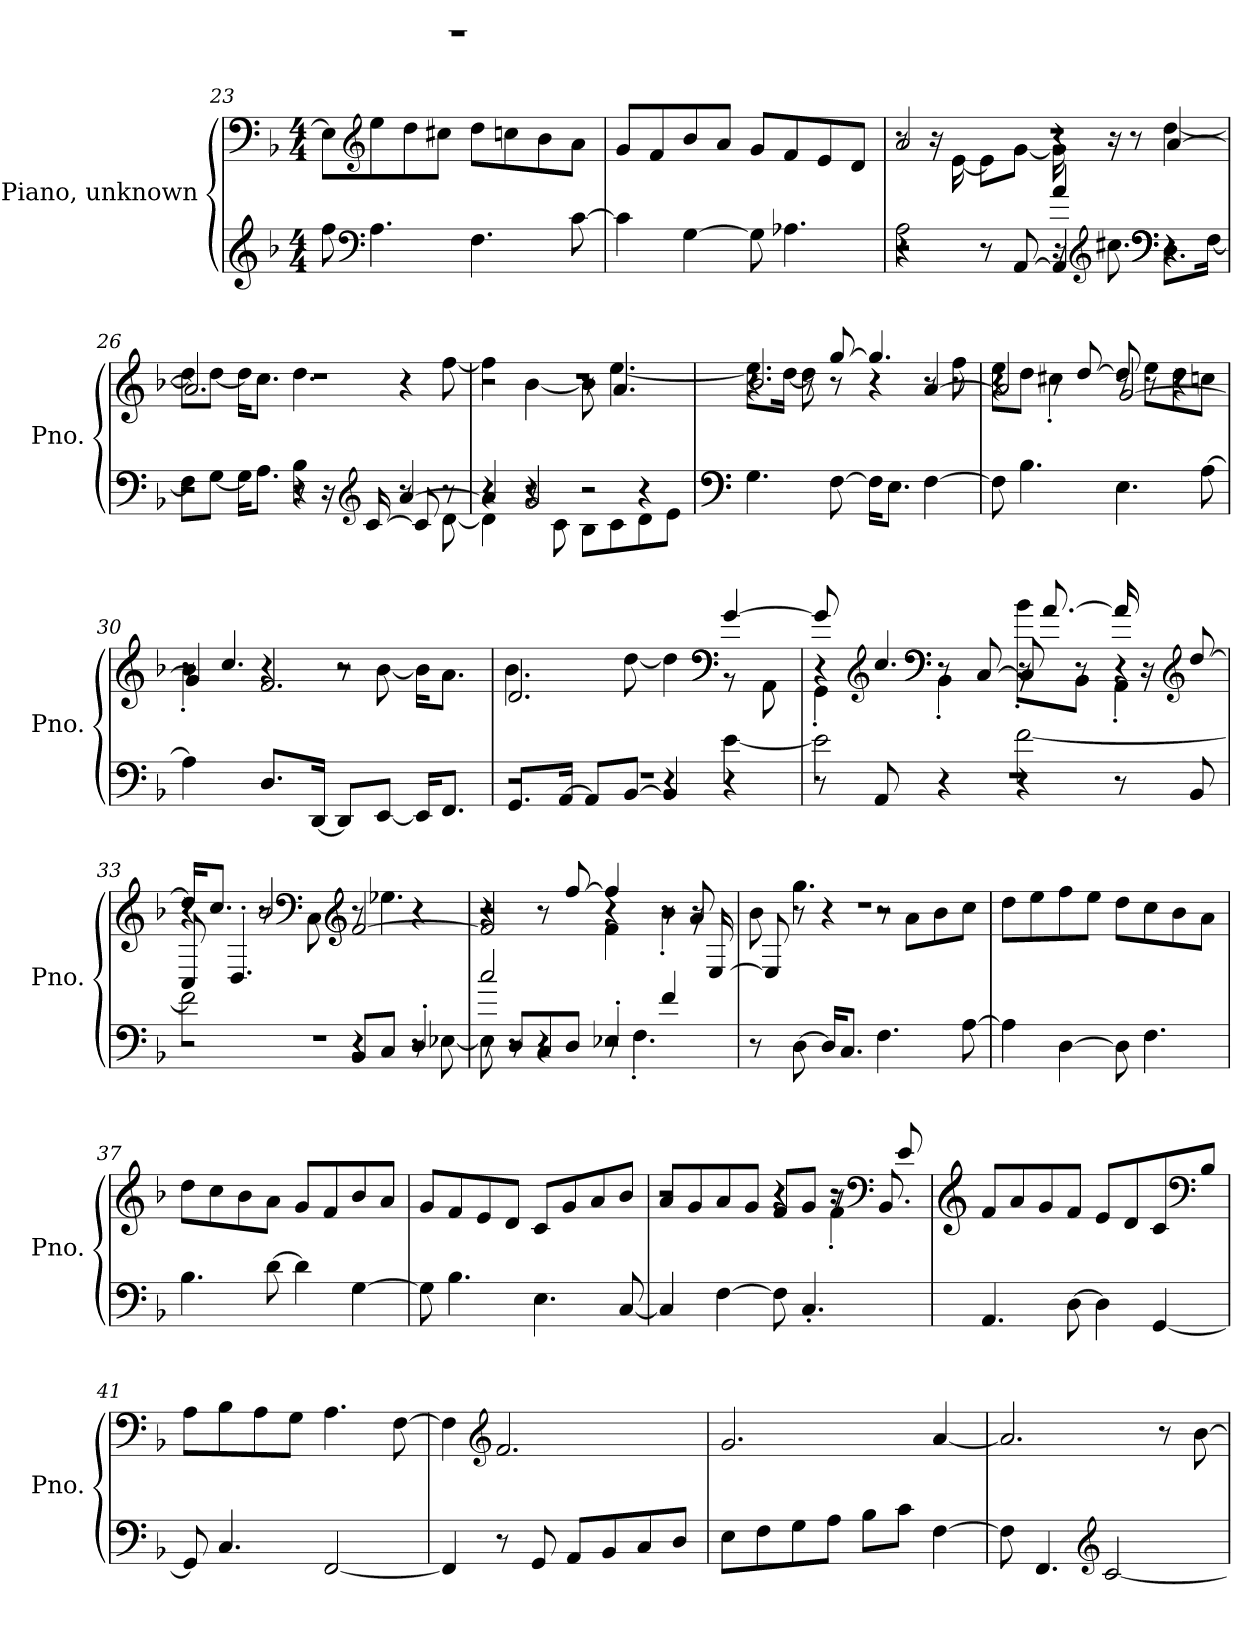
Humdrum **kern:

**kern	**kern
*part1	*part1
*staff2	*staff1
*I"Piano, unknown	*
*I'Pno.	*
*clefG2	*clefF4
*k[b-]	*k[b-]
*M4/4	*M4/4
=23	=23
*	*^
8ff\	1r	8E\L]
*clefF4	*clefG2	*
4.A\	.	8ee\
.	.	8dd\
.	.	8cc#X\J
4.F\	.	8dd\L
.	.	8ccn\
.	.	8b-\
[8c\	.	8a\J
*	*v	*v
=24	=24
4c\]	8g/L
.	8f/
[4G\	8b-/
.	8a/J
8G\]	8g/L
4.A-X\	8f/
.	8e/
.	8d/J
!!LO:PB:g=z
=25	=25
*^	*^
*	*^	*	*^
2r	2A\	4r	1r	8r	2a/
.	.	.	.	16r	.
.	.	.	.	[16e\	.
.	.	8r	.	8e\L]	.
.	.	[8AA/	.	[8g\J	.
4a/	16r	4AA/]	.	16g\]	4r
*clefG2	*	*	*	*	*
.	8.cc#X\	.	.	16r	.
.	.	.	.	8r	.
*clefF4	*	*	*	*	*
4r	8.D\L	4r	.	[4dd\	[4a/
.	[16F\Jk	.	.	.	.
=26	=26	=26	=26	=26	=26
2r	8F\L]	2r	1r	8dd\L]	2.a/]
.	[8G\J	.	.	[8dd\J	.
.	16G\KL]	.	.	16dd\KL]	.
.	8.A\J	.	.	8.cc\J	.
4r	4B-\	8r	.	4.dd\	.
.	.	16r	.	.	.
*clefG2	*	*	*	*	*
.	.	[16c/	.	.	.
[4a/	8r	8c/]	.	.	4r
.	[8d\	8r	.	[8ff\	.
=27	=27	=27	=27	=27	=27
4a/]	4d\]	4r	1r	4ff\]	2r
4r	8r	2g/	.	[4b-\	.
.	8c\	.	.	.	.
2r	8B-\L	.	.	8b-\]	8r
.	8c\	.	.	[4.ee\	4.a/
.	8d\	4r	.	.	.
.	8e\J	.	.	.	.
*v	*v	*v	*	*	*
!!LO:LB:g=z	!!	!!
=28	=28	=28	=28
*clefF4	*	*	*
4.G\	4r	8.ee\L]	2.b-/
.	.	[16dd\Jk	.
.	8r	8dd\]	.
[8F\	[8gg/	8r	.
16F\KL]	4.gg/]	4r	.
8.E\J	.	.	.
[4F\	.	8r	[4a/
.	8r	8ff\	.
=29	=29	=29	=29
8F\]	4r	8ee\L	2a/]
4.B-\	.	8dd\J	.
.	8r	4cc#X'\	.
.	[8dd/	.	.
4.E\	8dd/]	8r	[2g/
.	8r	8ee\L	.
.	4r	8dd\	.
[8A\	.	8ccn\J	.
=30	=30	=30	=30
4A\]	8r	4b-'\	4g/]
.	4.cc/	.	.
8.D/L	.	4r	2.f/
[16DD/Jk	.	.	.
8DD/L]	2r	8r	.
[8EE/J	.	[8b-\	.
16EE/KL]	.	16b-\KL]	.
8.FF/J	.	8.a\J	.
*	*	*v	*v
!!LO:LB:g=z
=31	=31	=31
*^	*	*
*	*^	*	*
1r	2r	8.GG/L	2.d/	4.b-\
.	.	[16AA/Jk	.	.
.	.	8AA/L]	.	.
.	.	[8BB-/J	.	[8dd\
.	4r	4BB-/]	.	4dd\]
*	*	*	*clefF4	*
.	[4e\	4r	[4g/	8r
.	.	.	.	8AA\
=32	=32	=32	=32	=32
*	*	*	*	*^
1r	2e\]	8r	8g/]	4GG'\	4r
*	*	*	*clefG2	*	*
.	.	8AA/	4.cc/	.	.
*	*	*	*clefF4	*	*
.	.	4r	.	4BB-'\	8r
.	.	.	.	.	[8C/
.	[2f\	4r	16r	8b-'\L	8C/]
.	.	.	[8.a/	.	.
.	.	.	.	8BB-\J	8r
.	.	8r	16a/]	4AA'\	4r
.	.	.	16r	.	.
*	*	*	*clefG2	*	*
.	.	8BB-/	[8dd/	.	.
!!LO:LB:g=z	!!	!!
=33	=33	=33	=33	=33	=33
1r	2f\]	2r	16dd/KL]	4r	8C/
.	.	.	8.cc/J	.	.
.	.	.	.	.	4.D'/
.	.	.	2b-/	8r	.
*	*	*	*clefF4	*	*
.	.	.	.	8C\	.
*	*	*	*clefG2	*	*
.	4r	8BB-/L	.	8r	[2f/
.	.	8C/J	.	4.ee-X\	.
.	8r	4D'/	4r	.	.
.	[8E-X\	.	.	.	.
=34	=34	=34	=34	=34	=34
2cc/	8E-\]	8r	4r	2r	2f/]
.	8r	8D/L	.	.	.
.	4r	8C/	8r	.	.
.	.	8D/J	[8ff/	.	.
2r	8r	4E-X'/	4ff/]	4f\	4r
.	4.F'\	.	.	.	.
.	.	4f/	8r	4b-'\	8r
.	.	.	8a/	.	16r
.	.	.	.	.	[16E/
*v	*v	*v	*	*	*
=35	=35	=35	=35
8r	1r	8b-\	8E/]
[8D\	.	4.gg\	8r
16D/KL]	.	.	4r
8.C/J	.	.	.
4.F\	.	8r	2r
.	.	8a\L	.
.	.	8b-\	.
[8A\	.	8cc\J	.
*	*v	*v	*v
!!LO:LB:g=z
=36	=36
4A\]	8dd\L
.	8ee\
[4D\	8ff\
.	8ee\J
8D\]	8dd\L
4.F\	8cc\
.	8b-\
.	8a\J
=37	=37
4.B-\	8dd\L
.	8cc\
.	8b-\
[8d\	8a\J
4d\]	8g/L
.	8f/
[4G\	8b-/
.	8a/J
=38	=38
8G\]	8g/L
4.B-\	8f/
.	8e/
.	8d/J
4.E\	8c/L
.	8g/
.	8a/
[8C/	8b-/J
=39	=39
*	*^
*	*	*^
4C/]	8a/L	2r	2r
.	8g/	.	.
[4F\	8a/	.	.
.	8g/J	.	.
8F\]	8f/L	4r	4r
4.C'/	8g/J	.	.
.	8r	4f'\	16r
*	*clefF4	*	*
.	.	.	8.BB-/
.	8e/	.	.
*	*v	*v	*v
!!LO:LB:g=z
=40	=40
*	*clefG2
4.AA/	8f/L
.	8a/
.	8g/
[8D\	8f/J
4D\]	8e/L
.	8d/
[4GG/	8c/
*	*clefF4
.	8B-/J
=41	=41
8GG/]	8A\L
4.C/	8B-\
.	8A\
.	8G\J
[2FF/	4.A\
.	[8F\
=42	=42
4FF/]	4F\]
*	*clefG2
8r	2.f/
8GG/	.
8AA/L	.
8BB-/	.
8C/	.
8D/J	.
=43	=43
8E\L	2.g/
8F\	.
8G\	.
8A\J	.
8B-\L	.
8c\J	.
[4F\	[4a/
=44	=44
8F\]	2.a/]
4.FF/	.
*clefG2	*
[2c/	.
.	8r
.	[8b-\
=	=
*-	*-
